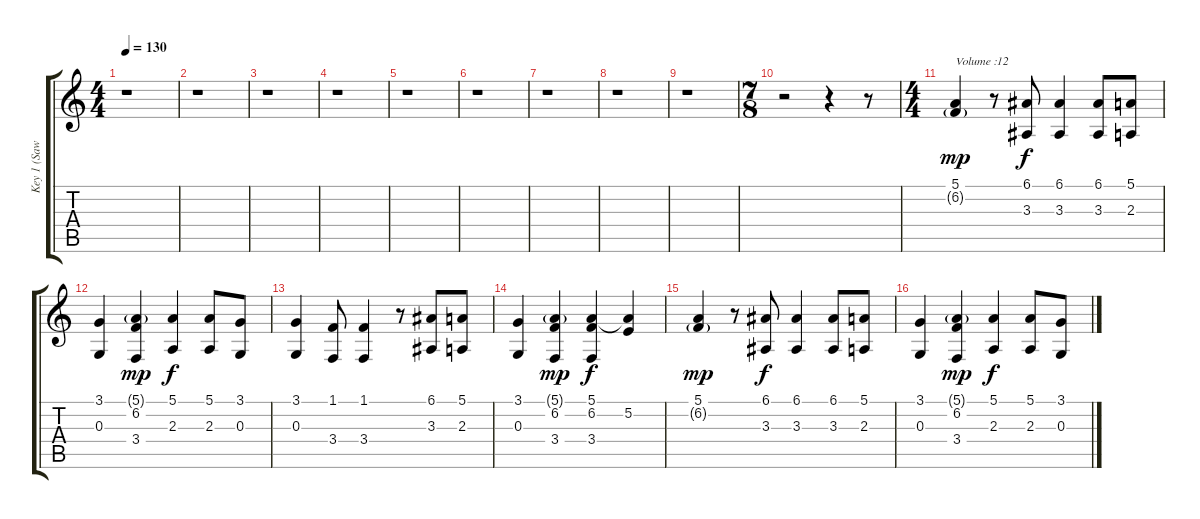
\track ("Key 1 (Sawtooth)" "Key 1 (Saw") {instrument lead2sawtooth}
\staff {score tabs}
\tuning (E4 B3 G3 D3 A2 E2) {hide}
\ts (4 4)
\tempo 130
\clef g2
\ks c
r.1{dy mp} |
r.1 |
r.1 |
r.1 |
r.1 |
r.1 |
r.1 |
r.1 |
r.1 |
\ts (7 8)
r.2 r.4 r.8 |
\ts (4 4)
(5.1 6.2{g}).4{txt "Volume :12" volume 12} r.8 (6.1 3.3).8{dy f} (6.1 3.3).4 (6.1 3.3).8 (5.1 2.3).8 |
(3.1 0.3).4 (5.1{g} 6.2 3.4).4{dy mp} (5.1 2.3).4{dy f} (5.1 2.3).8 (3.1 0.3).8 |
(3.1 0.3).4 (1.1 3.4).8 (1.1 3.4).4 r.8 (6.1 3.3).8 (5.1 2.3).8 |
(3.1 0.3).4 (5.1{g} 6.2 3.4).4{dy mp} (5.1 6.2 3.4).4{dy f} (5.1{t} 5.2).4 |
(5.1 6.2{g}).4{dy mp volume 12} r.8 (6.1 3.3).8{dy f} (6.1 3.3).4 (6.1 3.3).8 (5.1 2.3).8 |
(3.1 0.3).4 (5.1{g} 6.2 3.4).4{dy mp} (5.1 2.3).4{dy f} (5.1 2.3).8 (3.1 0.3).8
